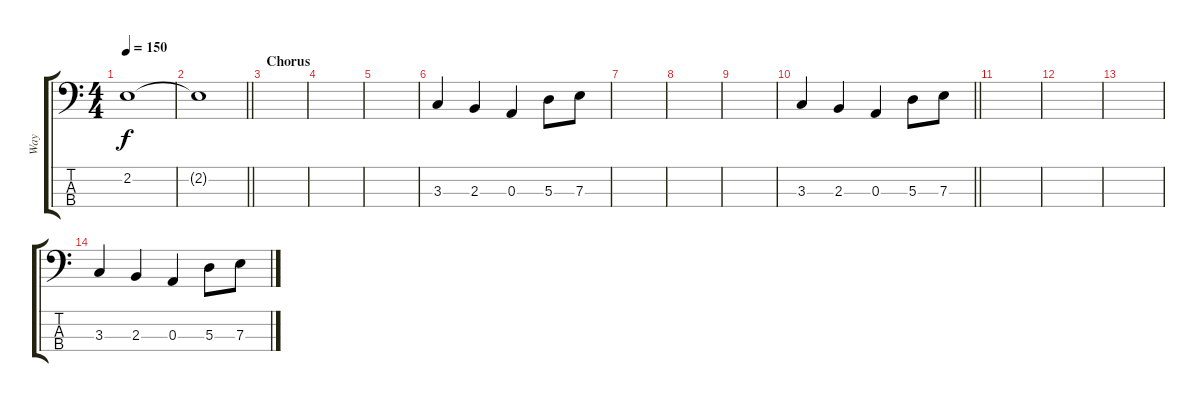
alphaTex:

\track ("Way" "Way") {instrument electricbasspick}
\staff {score tabs}
\tuning (G2 D2 A1 E1) {hide}
\ts (4 4)
\tempo 150
\clef f4
\ks c
2.2.1{dy f} |
\barLineRight lightlight
2.2{t}.1 |
\section ("" "Chorus")
|
|
|
3.3.4 2.3.4 0.3.4 5.3.8 7.3.8 |
|
|
|
\barLineRight lightlight
3.3.4 2.3.4 0.3.4 5.3.8 7.3.8 |
|
|
|
3.3.4 2.3.4 0.3.4 5.3.8 7.3.8
